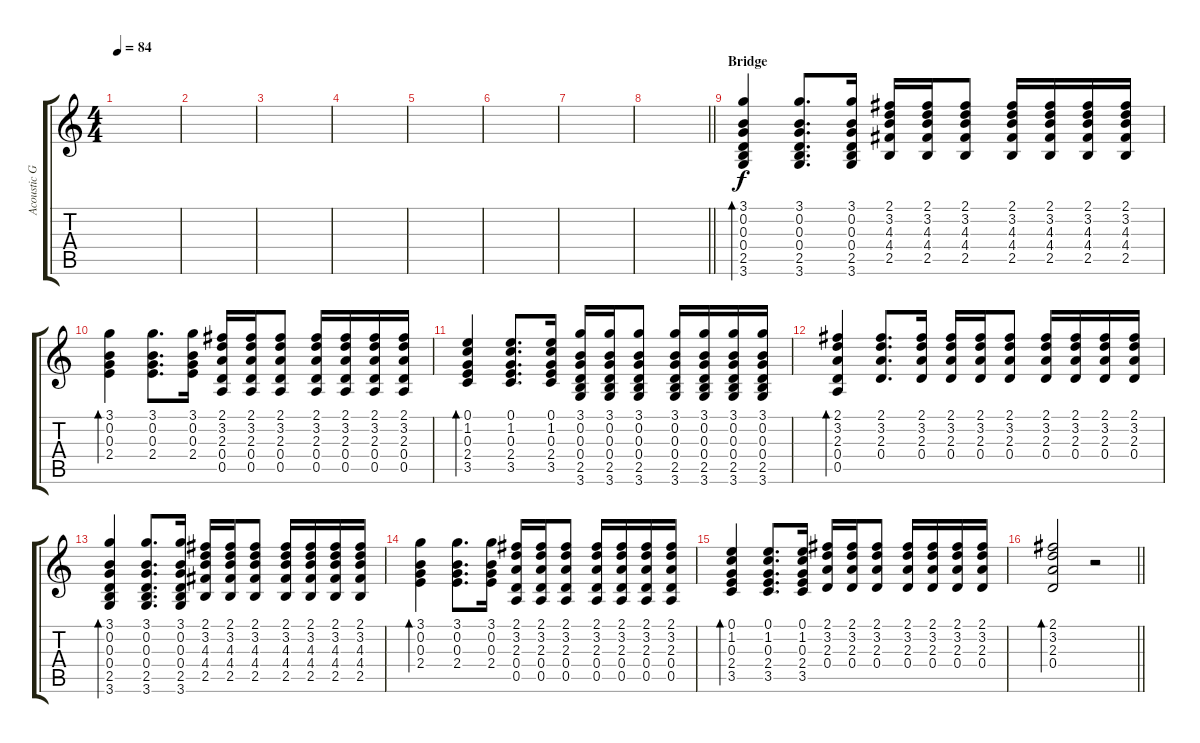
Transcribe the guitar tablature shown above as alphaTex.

\track ("Acoustic Guitar" "Acoustic G") {instrument acousticguitarsteel}
\staff {score tabs}
\tuning (E4 B3 G3 D3 A2 E2) {hide}
\ts (4 4)
\tempo 84
\clef g2
\ks c
|
|
|
|
|
|
|
\barLineRight lightlight
|
\section ("" "Bridge")
(3.1 0.2 0.3 0.4 2.5 3.6).4{bd 120} (3.1 0.2 0.3 0.4 2.5 3.6).8{d} (3.1 0.2 0.3 0.4 2.5 3.6).16 (2.1 3.2 4.3 4.4 2.5).16 (2.1 3.2 4.3 4.4 2.5).16 (2.1 3.2 4.3 4.4 2.5).8 (2.1 3.2 4.3 4.4 2.5).16 (2.1 3.2 4.3 4.4 2.5).16 (2.1 3.2 4.3 4.4 2.5).16 (2.1 3.2 4.3 4.4 2.5).16 |
(3.1 0.2 0.3 2.4).4{bd 60} (3.1 0.2 0.3 2.4).8{d} (3.1 0.2 0.3 2.4).16 (2.1 3.2 2.3 0.4 0.5).16 (2.1 3.2 2.3 0.4 0.5).16 (2.1 3.2 2.3 0.4 0.5).8 (2.1 3.2 2.3 0.4 0.5).16 (2.1 3.2 2.3 0.4 0.5).16 (2.1 3.2 2.3 0.4 0.5).16 (2.1 3.2 2.3 0.4 0.5).16 |
(0.1 1.2 0.3 2.4 3.5).4{bd 60} (0.1 1.2 0.3 2.4 3.5).8{d} (0.1 1.2 0.3 2.4 3.5).16 (3.1 0.2 0.3 0.4 2.5 3.6).16 (3.1 0.2 0.3 0.4 2.5 3.6).16 (3.1 0.2 0.3 0.4 2.5 3.6).8 (3.1 0.2 0.3 0.4 2.5 3.6).16 (3.1 0.2 0.3 0.4 2.5 3.6).16 (3.1 0.2 0.3 0.4 2.5 3.6).16 (3.1 0.2 0.3 0.4 2.5 3.6).16 |
(2.1 3.2 2.3 0.4 0.5).4{bd 60} (2.1 3.2 2.3 0.4).8{d} (2.1 3.2 2.3 0.4).16 (2.1 3.2 2.3 0.4).16 (2.1 3.2 2.3 0.4).16 (2.1 3.2 2.3 0.4).8 (2.1 3.2 2.3 0.4).16 (2.1 3.2 2.3 0.4).16 (2.1 3.2 2.3 0.4).16 (2.1 3.2 2.3 0.4).16 |
(3.1 0.2 0.3 0.4 2.5 3.6).4{bd 60} (3.1 0.2 0.3 0.4 2.5 3.6).8{d} (3.1 0.2 0.3 0.4 2.5 3.6).16 (2.1 3.2 4.3 4.4 2.5).16 (2.1 3.2 4.3 4.4 2.5).16 (2.1 3.2 4.3 4.4 2.5).8 (2.1 3.2 4.3 4.4 2.5).16 (2.1 3.2 4.3 4.4 2.5).16 (2.1 3.2 4.3 4.4 2.5).16 (2.1 3.2 4.3 4.4 2.5).16 |
(3.1 0.2 0.3 2.4).4{bd 60} (3.1 0.2 0.3 2.4).8{d} (3.1 0.2 0.3 2.4).16 (2.1 3.2 2.3 0.4 0.5).16 (2.1 3.2 2.3 0.4 0.5).16 (2.1 3.2 2.3 0.4 0.5).8 (2.1 3.2 2.3 0.4 0.5).16 (2.1 3.2 2.3 0.4 0.5).16 (2.1 3.2 2.3 0.4 0.5).16 (2.1 3.2 2.3 0.4 0.5).16 |
(0.1 1.2 0.3 2.4 3.5).4{bd 60} (0.1 1.2 0.3 2.4 3.5).8{d} (0.1 1.2 0.3 2.4 3.5).16 (2.1 3.2 2.3 0.4).16 (2.1 3.2 2.3 0.4).16 (2.1 3.2 2.3 0.4).8 (2.1 3.2 2.3 0.4).16 (2.1 3.2 2.3 0.4).16 (2.1 3.2 2.3 0.4).16 (2.1 3.2 2.3 0.4).16 |
\barLineRight lightlight
(2.1 3.2 2.3 0.4).2{bd 120} r.2
